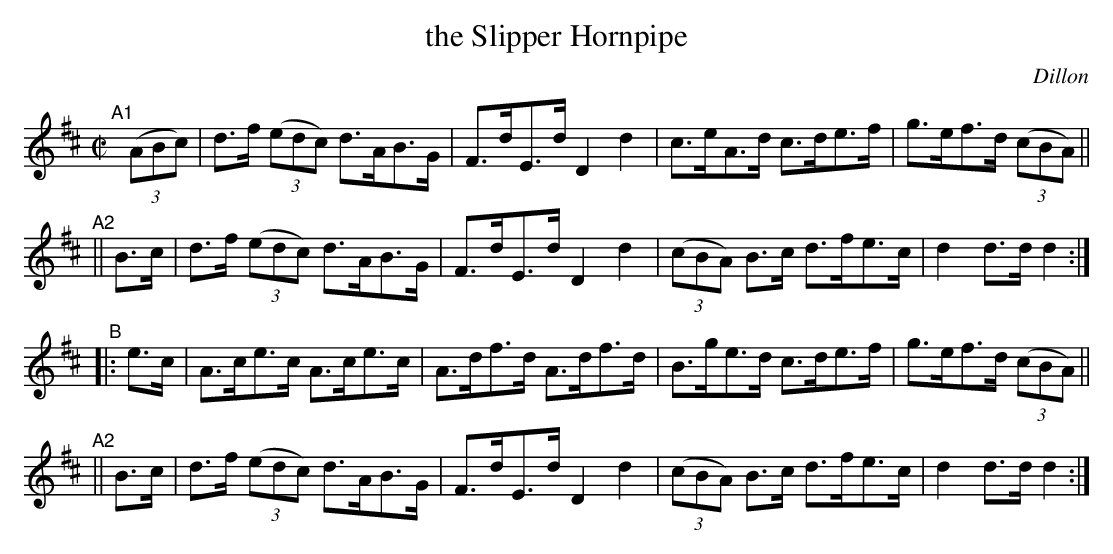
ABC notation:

X:1
T: the Slipper Hornpipe
O: Dillon
M: C|
L: 1/8
K: D
"^A1"[|]\
(3(ABc) | d>f (3(edc) d>AB>G | F>dE>d D2d2 | c>eA>d c>de>f | g>ef>d (3(cBA) ||
"^A2"|| B>c  | d>f (3(edc) d>AB>G | F>dE>d D2d2 | (3(cBA) B>c d>fe>c | d2d>d d2 :|
"^B" |: e>c | A>ce>c A>ce>c | A>df>d A>df>d | B>ge>d c>de>f | g>ef>d (3(cBA) ||
"^A2"|| B>c | d>f (3(edc) d>AB>G | F>dE>d D2d2 | (3(cBA) B>c d>fe>c | d2d>d d2 :|
